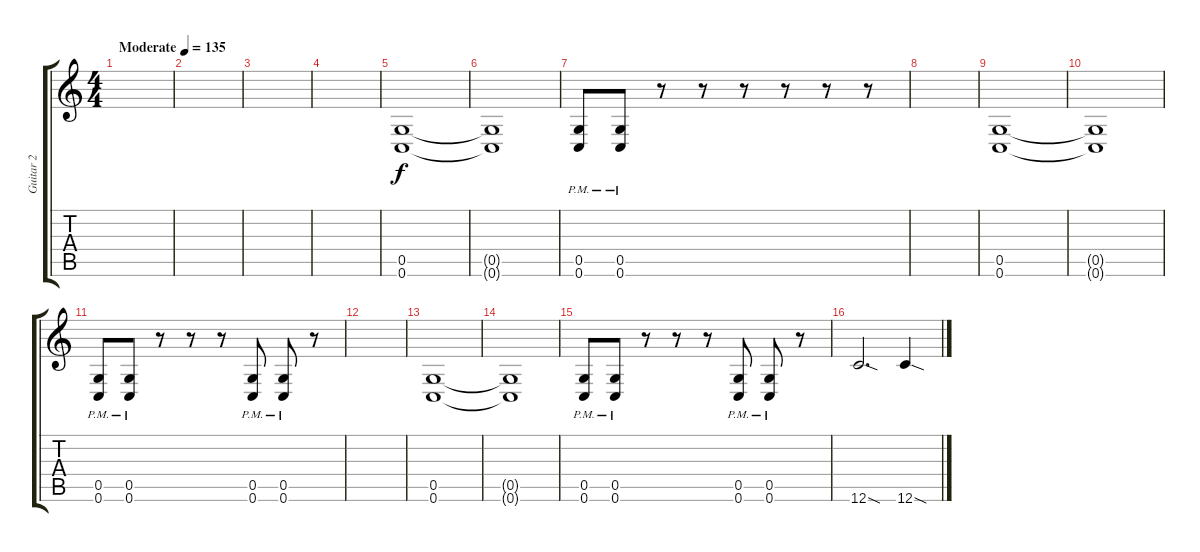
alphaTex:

\track ("Guitar 2" "Guitar 2") {instrument distortionguitar}
\staff {score tabs}
\tuning (D4 A3 F3 C3 G2 C2) {hide}
\ts (4 4)
\tempo (135 "Moderate")
\clef g2
\ks c
|
|
|
|
(0.5 0.6).1 |
(0.5{t} 0.6{t}).1 |
(0.5{pm} 0.6).8 (0.5{pm} 0.6).8 r.8 r.8 r.8 r.8 r.8 r.8 |
|
(0.5 0.6).1 |
(0.5{t} 0.6{t}).1 |
(0.5{pm} 0.6).8 (0.5{pm} 0.6).8 r.8 r.8 r.8 (0.5{pm} 0.6).8 (0.5{pm} 0.6).8 r.8 |
|
(0.5 0.6).1 |
(0.5{t} 0.6{t}).1 |
(0.5{pm} 0.6).8 (0.5{pm} 0.6).8 r.8 r.8 r.8 (0.5{pm} 0.6).8 (0.5{pm} 0.6).8 r.8 |
12.6{sod}.2{d} 12.6{sod}.4
